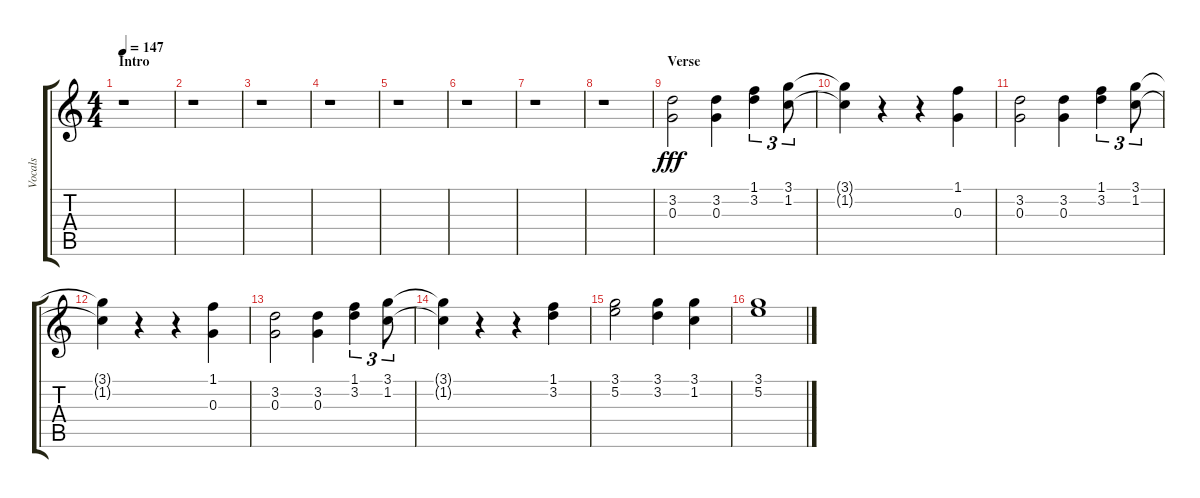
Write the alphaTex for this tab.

\track ("Vocals" "Vocals") {instrument acousticguitarnylon}
\staff {score tabs}
\tuning (E4 B3 G3 D3 A2 E2) {hide}
\ts (4 4)
\section ("" "Intro")
\tempo 147
\clef g2
\ks c
r.1{dy fff volume 16 balance 0 instrument altosax} |
r.1 |
r.1 |
r.1 |
r.1 |
r.1 |
r.1 |
r.1 |
\section ("" "Verse")
(3.2 0.3).2{txt " "} (3.2 0.3).4{txt " "} (1.1 3.2).4{tu (3 2) txt " "} (3.1 1.2).8{tu (3 2) txt " "} |
(3.1{t} 1.2{t}).4 r.4 r.4 (1.1 0.3).4{txt " "} |
(3.2 0.3).2{txt " "} (3.2 0.3).4{txt " "} (1.1 3.2).4{tu (3 2) txt " "} (3.1 1.2).8{tu (3 2) txt " "} |
(3.1{t} 1.2{t}).4 r.4 r.4 (1.1 0.3).4{txt " "} |
(3.2 0.3).2{txt " "} (3.2 0.3).4{txt " "} (1.1 3.2).4{tu (3 2) txt " "} (3.1 1.2).8{tu (3 2) txt " "} |
(3.1{t} 1.2{t}).4 r.4 r.4 (1.1 3.2).4{txt " "} |
(3.1 5.2).2{txt " "} (3.1 3.2).4 (3.1 1.2).4 |
(3.1 5.2).1
